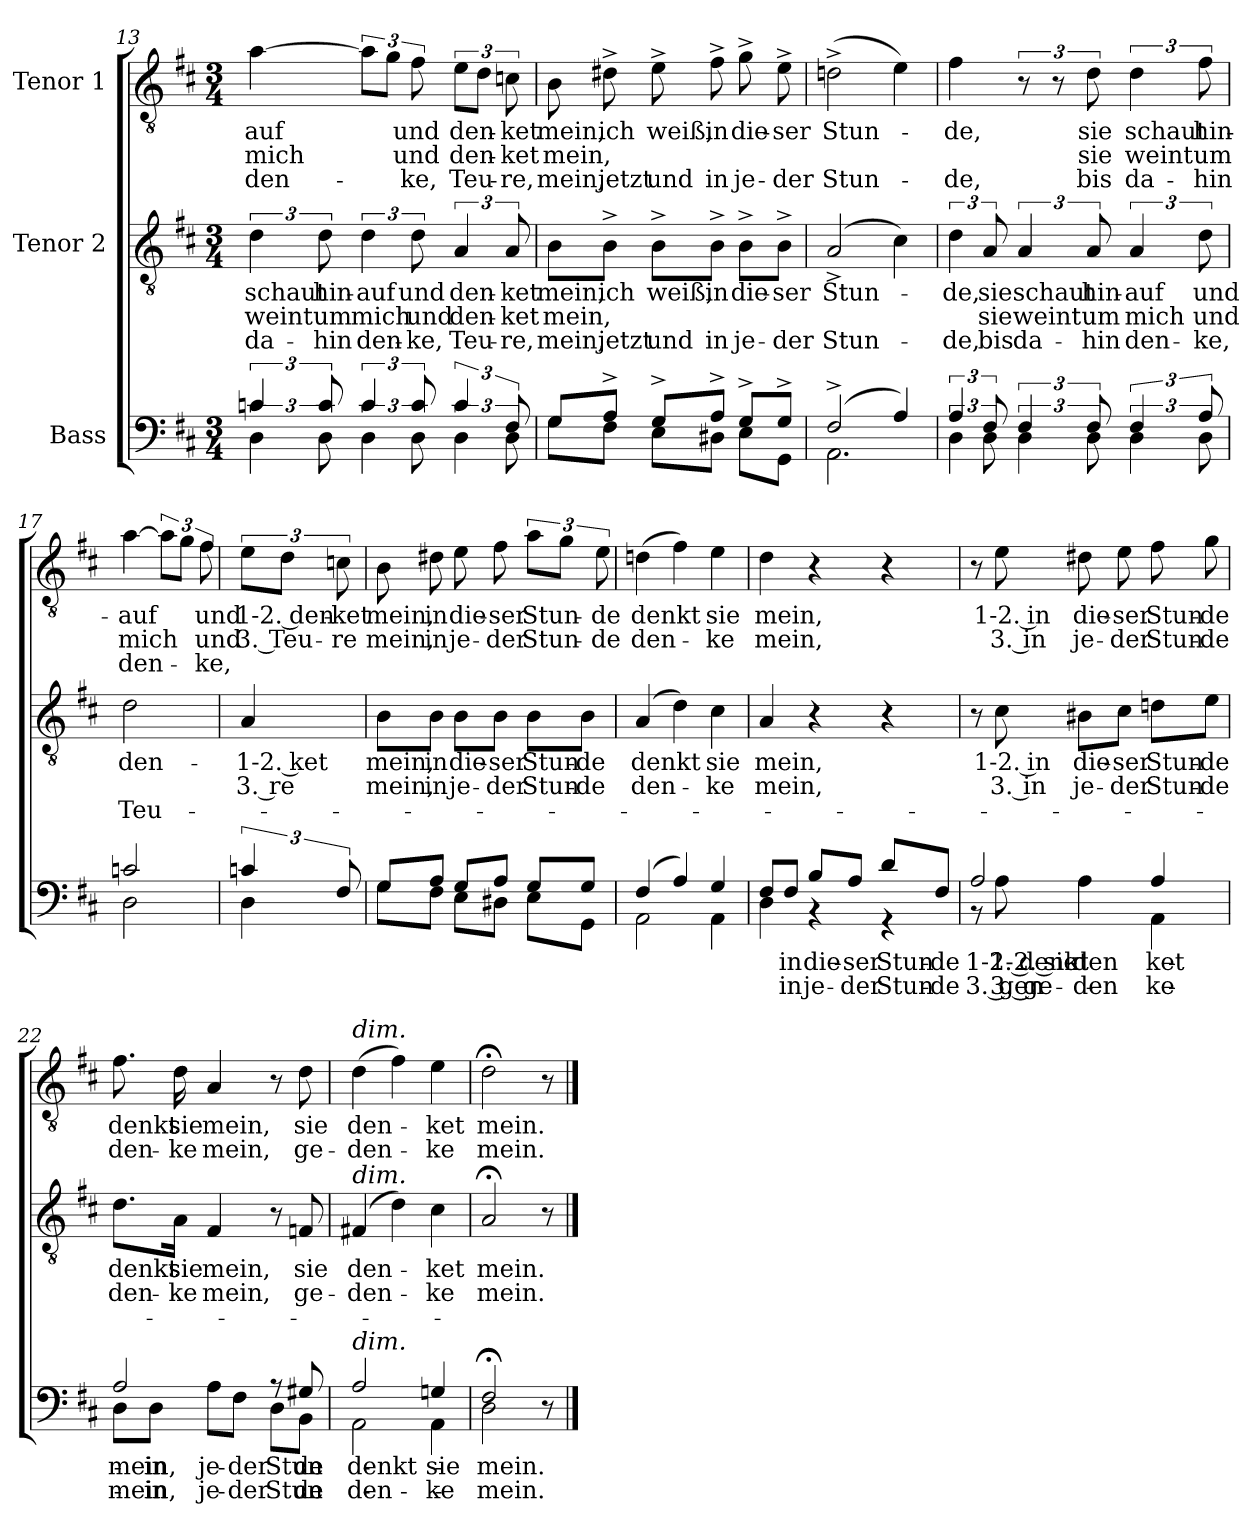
**kern	**text	**text	**kern	**text	**text	**text	**kern	**text	**text	**text
*part3	*part3	*part3	*part2	*part2	*part2	*part2	*part1	*part1	*part1	*part1
*staff3	*staff3	*staff3	*staff2	*staff2	*staff2	*staff2	*staff1	*staff1	*staff1	*staff1
*I"Bass	*	*	*I"Tenor 2	*	*	*	*I"Tenor 1	*	*	*
*clefF4	*	*	*clefGv2	*	*	*	*clefGv2	*	*	*
*k[f#c#]	*	*	*k[f#c#]	*	*	*	*k[f#c#]	*	*	*
*M3/4	*	*	*M3/4	*	*	*	*M3/4	*	*	*
=13	=13	=13	=13	=13	=13	=13	=13	=13	=13	=13
*^	*	*	*	*	*	*	*	*	*	*
!	!	!	!	!	!LO:LY:b	!LO:LY:b	!LO:LY:b	!	!LO:LY:b	!LO:LY:b	!LO:LY:b
6cn/	6D\	.	.	6d\	schaut	weint	da-	[4a\	-auf	mich	den-
!	!	!	!	!	!LO:LY:b	!LO:LY:b	!LO:LY:b	!	!	!	!
12c/	12D\	.	.	12d\	hin-	um	-hin	.	.	.	.
!	!	!	!	!	!LO:LY:b	!LO:LY:b	!LO:LY:b	!	!	!	!
6c/	6D\	.	.	6d\	-auf	mich	den-	12a\L]	.	.	.
.	.	.	.	.	.	.	.	12g\J	.	.	.
!	!	!	!	!	!LO:LY:b	!LO:LY:b	!LO:LY:b	!	!LO:LY:b	!LO:LY:b	!LO:LY:b
12c/	12D\	.	.	12d\	und	und	-ke,	12f#\	und	und	-ke,
!	!	!	!	!	!LO:LY:b	!LO:LY:b	!LO:LY:b	!	!LO:LY:b	!LO:LY:b	!LO:LY:b
6c/	6D\	.	.	6A/	den-	den-	Teu-	12e\L	den-	den-	Teu-
.	.	.	.	.	.	.	.	12d\J	.	.	.
!	!	!	!	!	!LO:LY:b	!LO:LY:b	!LO:LY:b	!	!LO:LY:b	!LO:LY:b	!LO:LY:b
12F#/	12D\	.	.	12A/	-ket	-ket	-re,	12cn\	-ket	-ket	-re,
!!LO:PB:g=z
=14	=14	=14	=14	=14	=14	=14	=14	=14	=14	=14	=14
!	!	!	!	!	!LO:LY:b	!LO:LY:b	!LO:LY:b	!	!LO:LY:b	!LO:LY:b	!LO:LY:b
8G/L	8G\L	.	.	8B\L	mein,	mein,	mein,	8B\	mein,	mein,	mein,
!	!	!	!	!	!LO:LY:b	!	!LO:LY:b	!	!LO:LY:b	!	!LO:LY:b
8A^/J	8F#\J	.	.	8B^\J	ich	.	jetzt	8d#X^\	ich	.	jetzt
!	!	!	!	!	!LO:LY:b	!	!LO:LY:b	!	!LO:LY:b	!	!LO:LY:b
8G^/L	8E\L	.	.	8B^\L	weiß,	.	und	8e^\	weiß,	.	und
!	!	!	!	!	!LO:LY:b	!	!LO:LY:b	!	!LO:LY:b	!	!LO:LY:b
8A^/J	8D#X\J	.	.	8B^\J	in	.	in	8f#^\	in	.	in
!	!	!	!	!	!LO:LY:b	!	!LO:LY:b	!	!LO:LY:b	!	!LO:LY:b
8G^/L	8E\L	.	.	8B^\L	die-	.	je-	8g^\	die-	.	je-
!	!	!	!	!	!LO:LY:b	!	!LO:LY:b	!	!LO:LY:b	!	!LO:LY:b
8G^/J	8GG\J	.	.	8B^\J	-ser	.	-der	8e^\	-ser	.	-der
=15	=15	=15	=15	=15	=15	=15	=15	=15	=15	=15	=15
!	!	!	!	!	!LO:LY:b	!	!LO:LY:b	!	!LO:LY:b	!	!LO:LY:b
(2F#^/	2.AA\	.	.	(2A^/	Stun-	.	Stun-	(2dn^\	Stun-	.	Stun-
4A/)	.	.	.	4c#\)	.	.	.	4e\)	.	.	.
=16	=16	=16	=16	=16	=16	=16	=16	=16	=16	=16	=16
!	!	!	!	!	!LO:LY:b	!	!LO:LY:b	!	!LO:LY:b	!	!LO:LY:b
6A/	6D\	.	.	6d\	-de,	.	-de,	4f#\	-de,	.	-de,
!	!	!	!	!	!LO:LY:b	!LO:LY:b	!LO:LY:b	!	!	!	!
12F#/	12D\	.	.	12A/	sie	sie	bis	.	.	.	.
!	!	!	!	!	!LO:LY:b	!LO:LY:b	!LO:LY:b	!	!	!	!
6F#/	6D\	.	.	6A/	schaut	weint	da-	12r	.	.	.
.	.	.	.	.	.	.	.	12r	.	.	.
!	!	!	!	!	!LO:LY:b	!LO:LY:b	!LO:LY:b	!	!LO:LY:b	!LO:LY:b	!LO:LY:b
12F#/	12D\	.	.	12A/	hin-	um	-hin	12d\	sie	sie	bis
!	!	!	!	!	!LO:LY:b	!LO:LY:b	!LO:LY:b	!	!LO:LY:b	!LO:LY:b	!LO:LY:b
6F#/	6D\	.	.	6A/	-auf	mich	den-	6d\	schaut	weint	da-
!	!	!	!	!	!LO:LY:b	!LO:LY:b	!LO:LY:b	!	!LO:LY:b	!LO:LY:b	!LO:LY:b
12A/	12D\	.	.	12d\	und	und	-ke,	12f#\	hin-	um	-hin
=17	=17	=17	=17	=17	=17	=17	=17	=17	=17	=17	=17
!	!	!	!	!	!LO:LY:b	!	!LO:LY:b	!	!LO:LY:b	!LO:LY:b	!LO:LY:b
2cn/	2D\	.	.	2d\	den-	.	Teu -	[4a\	-auf	mich	den-
.	.	.	.	.	.	.	.	12a\L]	.	.	.
.	.	.	.	.	.	.	.	12g\J	.	.	.
!	!	!	!	!	!	!	!	!	!LO:LY:b	!LO:LY:b	!LO:LY:b
.	.	.	.	.	.	.	.	12f#\	und	und	-ke,
!!LO:LB:g=z
=17X1	=17X1	=17X1	=17X1	=17X1	=17X1	=17X1	=17X1	=17X1	=17X1	=17X1	=17X1
!	!	!	!	!	!LO:LY:b	!LO:LY:b	!	!	!LO:LY:b	!LO:LY:b	!
6cn/	4D\	.	.	4A/	-1-2. ket	3. re	.	12e\L	1-2. den-	3. Teu-	.
.	.	.	.	.	.	.	.	12d\J	.	.	.
!	!	!	!	!	!	!	!	!	!LO:LY:b	!LO:LY:b	!
12F#/	.	.	.	.	.	.	.	12cn\	-ket	-re	.
=18	=18	=18	=18	=18	=18	=18	=18	=18	=18	=18	=18
!	!	!	!	!	!LO:LY:b	!LO:LY:b	!	!	!LO:LY:b	!LO:LY:b	!
8G/L	8G\L	.	.	8B\L	mein,	mein,	.	8B\	mein,	mein,	.
!	!	!	!	!	!LO:LY:b	!LO:LY:b	!	!	!LO:LY:b	!LO:LY:b	!
8A/J	8F#\J	.	.	8B\J	in	in	.	8d#X\	in	in	.
!	!	!	!	!	!LO:LY:b	!LO:LY:b	!	!	!LO:LY:b	!LO:LY:b	!
8G/L	8E\L	.	.	8B\L	die-	je-	.	8e\	die-	je-	.
!	!	!	!	!	!LO:LY:b	!LO:LY:b	!	!	!LO:LY:b	!LO:LY:b	!
8A/J	8D#X\J	.	.	8B\J	-ser	-der	.	8f#\	-ser	-der	.
!	!	!	!	!	!LO:LY:b	!LO:LY:b	!	!	!LO:LY:b	!LO:LY:b	!
8G/L	8E\L	.	.	8B\L	Stun-	Stun-	.	12a\L	Stun-	Stun-	.
.	.	.	.	.	.	.	.	12g\J	.	.	.
!	!	!	!	!	!LO:LY:b	!LO:LY:b	!	!	!	!	!
8G/J	8GG\J	.	.	8B\J	-de	-de	.	.	.	.	.
!	!	!	!	!	!	!	!	!	!LO:LY:b	!LO:LY:b	!
.	.	.	.	.	.	.	.	12e\	-de	-de	.
=19	=19	=19	=19	=19	=19	=19	=19	=19	=19	=19	=19
!	!	!	!	!	!LO:LY:b	!LO:LY:b	!	!	!LO:LY:b	!LO:LY:b	!
(4F#/	2AA\	.	.	(4A/	-denkt	den-	.	(4dn\	-denkt	den-	.
4A/)	.	.	.	4d\)	.	.	.	4f#\)	.	.	.
!	!	!	!	!	!LO:LY:b	!LO:LY:b	!	!	!LO:LY:b	!LO:LY:b	!
4G/	4AA\	.	.	4c#\	sie	-ke	.	4e\	sie	-ke	.
=20	=20	=20	=20	=20	=20	=20	=20	=20	=20	=20	=20
!	!	!	!	!	!LO:LY:b	!LO:LY:b	!	!	!LO:LY:b	!LO:LY:b	!
8F#/L	4D\	.	.	4A/	mein,	mein,	.	4d\	mein,	mein,	.
!	!	!LO:LY:b	!LO:LY:b	!	!	!	!	!	!	!	!
8F#/J	.	in	in	.	.	.	.	.	.	.	.
!	!	!LO:LY:b	!LO:LY:b	!	!	!	!	!	!	!	!
8B/L	4r	die-	je-	4r	.	.	.	4r	.	.	.
!	!	!LO:LY:b	!LO:LY:b	!	!	!	!	!	!	!	!
8A/J	.	-ser	-der	.	.	.	.	.	.	.	.
!	!	!LO:LY:b	!LO:LY:b	!	!	!	!	!	!	!	!
8d/L	4r	Stun-	Stun-	4r	.	.	.	4r	.	.	.
!	!	!LO:LY:b	!LO:LY:b	!	!	!	!	!	!	!	!
8F#/J	.	-de	-de	.	.	.	.	.	.	.	.
!!LO:LB:g=z
=21	=21	=21	=21	=21	=21	=21	=21	=21	=21	=21	=21
!	!	!LO:LY:b	!LO:LY:b	!	!	!	!	!	!	!	!
2A/	8r	1-2. denkt	3. gen-	8r	.	.	.	8r	.	.	.
!	!	!LO:LY:b	!LO:LY:b	!	!LO:LY:b	!LO:LY:b	!	!	!LO:LY:b	!LO:LY:b	!
.	8A\	1-2. sie	3. ge-	8c#\	1-2. in	3. in	.	8e\	1-2. in	3. in	.
!	!	!LO:LY:b	!LO:LY:b	!	!LO:LY:b	!LO:LY:b	!	!	!LO:LY:b	!LO:LY:b	!
.	4A\	den-	-den-	8B#X\L	die-	je-	.	8d#X\	die-	je-	.
!	!	!	!	!	!LO:LY:b	!LO:LY:b	!	!	!LO:LY:b	!LO:LY:b	!
.	.	.	.	8c#\J	-ser	-der	.	8e\	-ser	-der	.
!	!	!LO:LY:b	!LO:LY:b	!	!	!	!	!	!	!	!
!	!	!LO:LY:b	!LO:LY:b	!	!LO:LY:b	!LO:LY:b	!	!	!LO:LY:b	!LO:LY:b	!
4A/	4AA\	-ket	-ke	8dn\L	Stun-	Stun-	.	8f#\	Stun-	Stun-	.
!	!	!	!	!	!LO:LY:b	!LO:LY:b	!	!	!LO:LY:b	!LO:LY:b	!
.	.	.	.	8e\J	-de	-de	.	8g\	-de	-de	.
=22	=22	=22	=22	=22	=22	=22	=22	=22	=22	=22	=22
!	!	!LO:LY:b	!LO:LY:b	!	!	!	!	!	!	!	!
!	!	!LO:LY:b	!LO:LY:b	!	!LO:LY:b	!LO:LY:b	!	!	!LO:LY:b	!LO:LY:b	!
2A/	8D\L	mein,	mein,	8.d\L	denkt	den-	.	8.f#\	denkt	den-	.
!	!	!LO:LY:b	!LO:LY:b	!	!	!	!	!	!	!	!
.	8D\J	in	in	.	.	.	.	.	.	.	.
!	!	!	!	!	!LO:LY:b	!LO:LY:b	!	!	!LO:LY:b	!LO:LY:b	!
.	.	.	.	16A\Jk	sie	-ke	.	16d\	sie	-ke	.
!	!	!LO:LY:b	!LO:LY:b	!	!LO:LY:b	!LO:LY:b	!	!	!LO:LY:b	!LO:LY:b	!
.	8A\L	je-	je-	4F#/	mein,	mein,	.	4A/	mein,	mein,	.
!	!	!LO:LY:b	!LO:LY:b	!	!	!	!	!	!	!	!
.	8F#\J	-der	-der	.	.	.	.	.	.	.	.
!	!	!LO:LY:b	!LO:LY:b	!	!	!	!	!	!	!	!
8r	8D\L	Stun-	Stun-	8r	.	.	.	8r	.	.	.
!	!	!LO:LY:b	!LO:LY:b	!	!LO:LY:b	!LO:LY:b	!	!	!LO:LY:b	!LO:LY:b	!
8G#X/	8BB\J	-de	-de	8Fn/	sie	ge-	.	8d\	sie	ge-	.
=23	=23	=23	=23	=23	=23	=23	=23	=23	=23	=23	=23
!	!	!	!	!	!	!	!	!LO:TX:a:i:t=dim.	!	!	!
!	!	!	!	!LO:TX:a:i:t=dim.	!	!	!	!	!	!	!
!LO:TX:a:i:t=dim.	!	!	!	!	!	!	!	!	!	!	!
!	!	!LO:LY:b	!LO:LY:b	!	!LO:LY:b	!LO:LY:b	!	!	!LO:LY:b	!LO:LY:b	!
2A/	2AA\	denkt	den-	(4F#X/	den-	-den-	.	(4d\	den-	-den-	.
.	.	.	.	4d\)	.	.	.	4f#\)	.	.	.
!	!	!LO:LY:b	!LO:LY:b	!	!LO:LY:b	!LO:LY:b	!	!	!LO:LY:b	!LO:LY:b	!
4Gn/	4AA\	sie	-ke	4c#\	-ket	-ke	.	4e\	-ket	-ke	.
=24	=24	=24	=24	=24	=24	=24	=24	=24	=24	=24	=24
!	!	!LO:LY:b	!LO:LY:b	!	!LO:LY:b	!LO:LY:b	!	!	!LO:LY:b	!LO:LY:b	!
2F#;</	2D\	mein.	mein.	2A;</	mein.	mein.	.	2d;<\	mein.	mein.	.
8r	8ryy	.	.	8r	.	.	.	8r	.	.	.
*v	*v	*	*	*	*	*	*	*	*	*	*
==	==	==	==	==	==	==	==	==	==	==
*-	*-	*-	*-	*-	*-	*-	*-	*-	*-	*-
